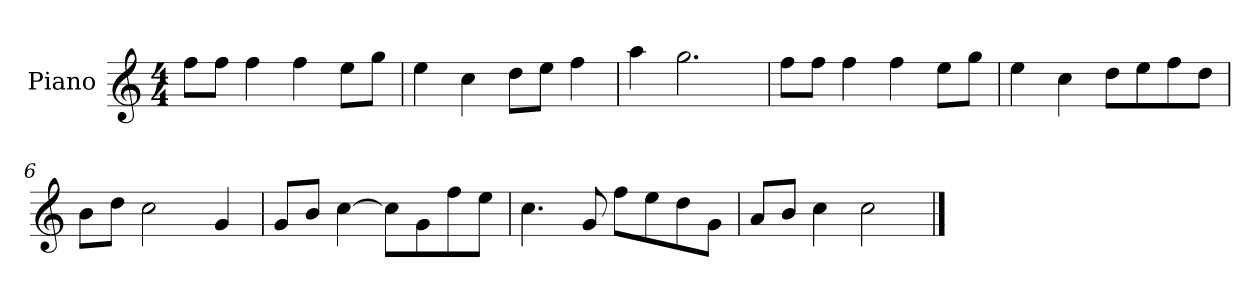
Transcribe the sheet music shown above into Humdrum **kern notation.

**kern
*part1
*staff1
*I"Piano
*I'P-no
*clefG2
*k[]
*M4/4
*MM90
=1
8ff\L
8ff\J
4ff\
4ff\
8ee\L
8gg\J
=2
4ee\
4cc\
8dd\L
8ee\J
4ff\
=3
4aa\
2.gg\
=4
8ff\L
8ff\J
4ff\
4ff\
8ee\L
8gg\J
=5
4ee\
4cc\
8dd\L
8ee\
8ff\
8dd\J
=6
8b\L
8dd\J
2cc\
4g/
=7
8g/L
8b/J
[4cc\
8cc\L]
8g\
8ff\
8ee\J
!!LO:LB:g=z
=8
4.cc\
8g/
8ff\L
8ee\
8dd\
8g\J
=9
8a/L
8b/J
4cc\
2cc\
==
*-
